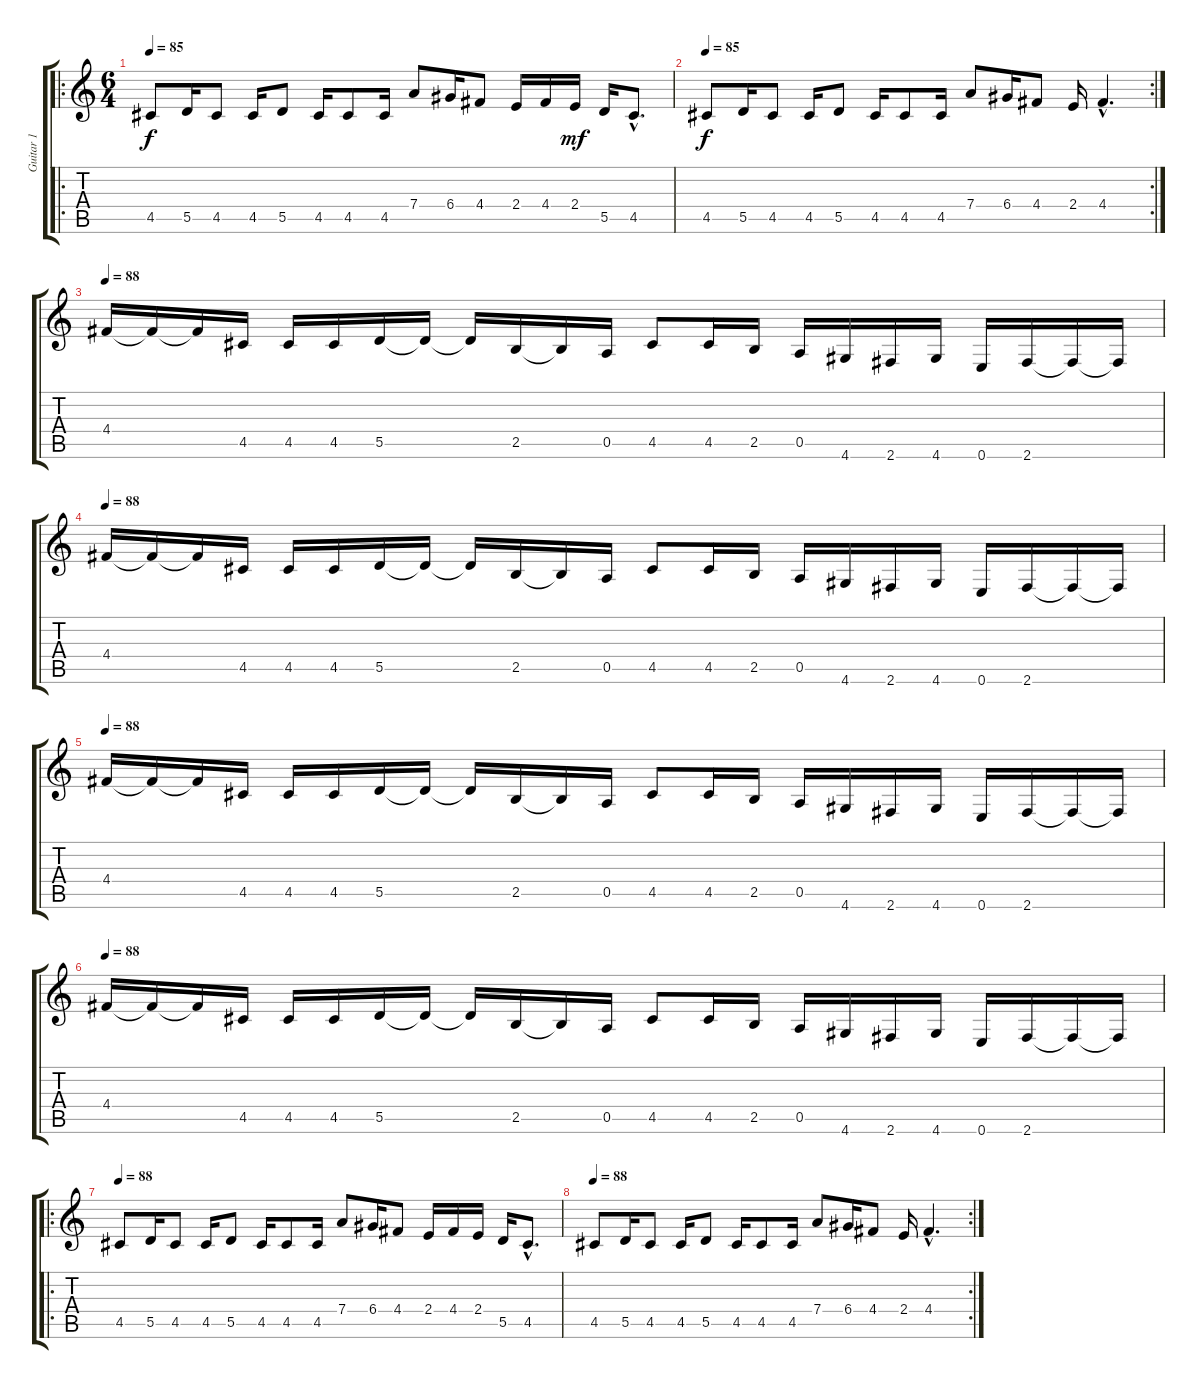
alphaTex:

\track ("Guitar 1" "Guitar 1") {instrument distortionguitar}
\staff {score tabs}
\tuning (E4 B3 G3 D3 A2 E2) {hide}
\ro
\ts (6 4)
\tempo 85
\clef g2
\ks c
4.5.8{dy f balance 2} 5.5.16 4.5.8 4.5.16 5.5.8 4.5.16 4.5.8 4.5.16 7.4.8 6.4.16 4.4.8 2.4.16 4.4.16 2.4.16{dy mf} 5.5.16 4.5{hac}.8{d} |
\rc 2
\tempo 85
4.5.8{dy f} 5.5.16 4.5.8 4.5.16 5.5.8 4.5.16 4.5.8 4.5.16 7.4.8 6.4.16 4.4.8 2.4.16 4.4{hac}.4{d} |
\tempo 88
4.4.16 4.4{t}.16 4.4{t}.16 4.5.16 4.5.16 4.5.16 5.5.16 5.5{t}.16 5.5{t}.16 2.5.16 2.5{t}.16 0.5.16 4.5.8 4.5.16 2.5.16 0.5.16 4.6.16 2.6.16 4.6.16 0.6.16 2.6.16 2.6{t}.16 2.6{t}.16 |
\tempo 88
4.4.16 4.4{t}.16 4.4{t}.16 4.5.16 4.5.16 4.5.16 5.5.16 5.5{t}.16 5.5{t}.16 2.5.16 2.5{t}.16 0.5.16 4.5.8 4.5.16 2.5.16 0.5.16 4.6.16 2.6.16 4.6.16 0.6.16 2.6.16 2.6{t}.16 2.6{t}.16 |
\tempo 88
4.4.16 4.4{t}.16 4.4{t}.16 4.5.16 4.5.16 4.5.16 5.5.16 5.5{t}.16 5.5{t}.16 2.5.16 2.5{t}.16 0.5.16 4.5.8 4.5.16 2.5.16 0.5.16 4.6.16 2.6.16 4.6.16 0.6.16 2.6.16 2.6{t}.16 2.6{t}.16 |
\tempo 88
4.4.16 4.4{t}.16 4.4{t}.16 4.5.16 4.5.16 4.5.16 5.5.16 5.5{t}.16 5.5{t}.16 2.5.16 2.5{t}.16 0.5.16 4.5.8 4.5.16 2.5.16 0.5.16 4.6.16 2.6.16 4.6.16 0.6.16 2.6.16 2.6{t}.16 2.6{t}.16 |
\ro
\tempo 88
4.5.8 5.5.16 4.5.8 4.5.16 5.5.8 4.5.16 4.5.8 4.5.16 7.4.8 6.4.16 4.4.8 2.4.16 4.4.16 2.4.16 5.5.16 4.5{hac}.8{d} |
\rc 2
\tempo 88
4.5.8 5.5.16 4.5.8 4.5.16 5.5.8 4.5.16 4.5.8 4.5.16 7.4.8 6.4.16 4.4.8 2.4.16 4.4{hac}.4{d}
